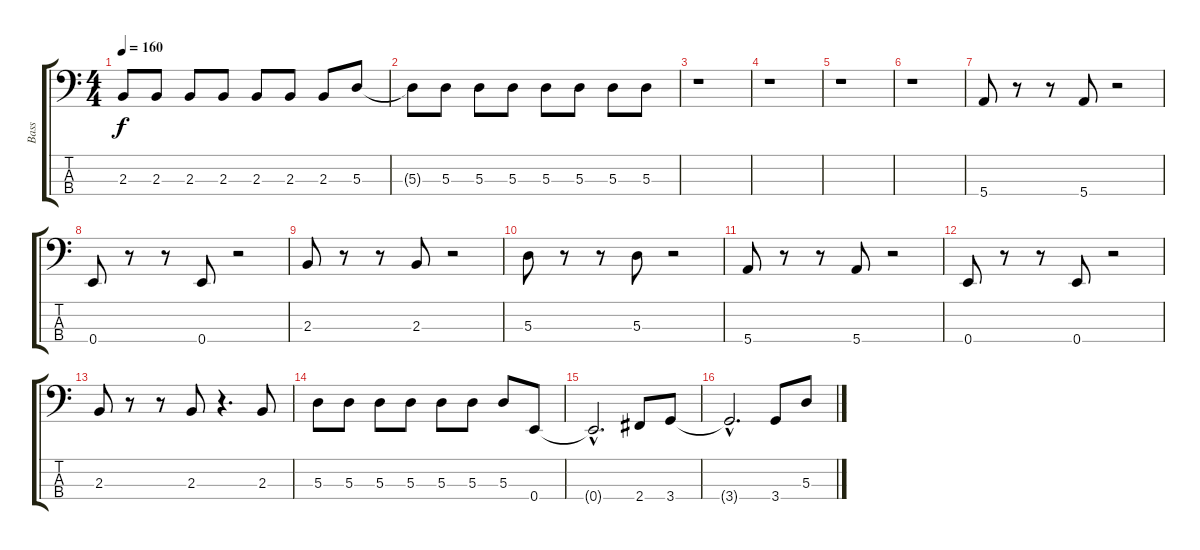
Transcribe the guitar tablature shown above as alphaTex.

\track ("Bass" "Bass") {instrument slapbass1}
\staff {score tabs}
\tuning (G2 D2 A1 E1) {hide}
\ts (4 4)
\tempo 160
\clef f4
\ks c
2.3{t}.8{dy f} 2.3.8 2.3.8 2.3.8 2.3.8 2.3.8 2.3.8 5.3.8 |
5.3{t}.8 5.3.8 5.3.8 5.3.8 5.3.8 5.3.8 5.3.8 5.3.8 |
r.1 |
r.1 |
r.1 |
r.1 |
5.4.8 r.8 r.8 5.4.8 r.2 |
0.4.8 r.8 r.8 0.4.8 r.2 |
2.3.8 r.8 r.8 2.3.8 r.2 |
5.3.8 r.8 r.8 5.3.8 r.2 |
5.4.8 r.8 r.8 5.4.8 r.2 |
0.4.8 r.8 r.8 0.4.8 r.2 |
2.3.8 r.8 r.8 2.3.8 r.4{d} 2.3.8 |
5.3.8 5.3.8 5.3.8 5.3.8 5.3.8 5.3.8 5.3.8 0.4.8 |
0.4{hac t}.2{d} 2.4.8 3.4.8 |
3.4{hac t}.2{d} 3.4.8 5.3.8
